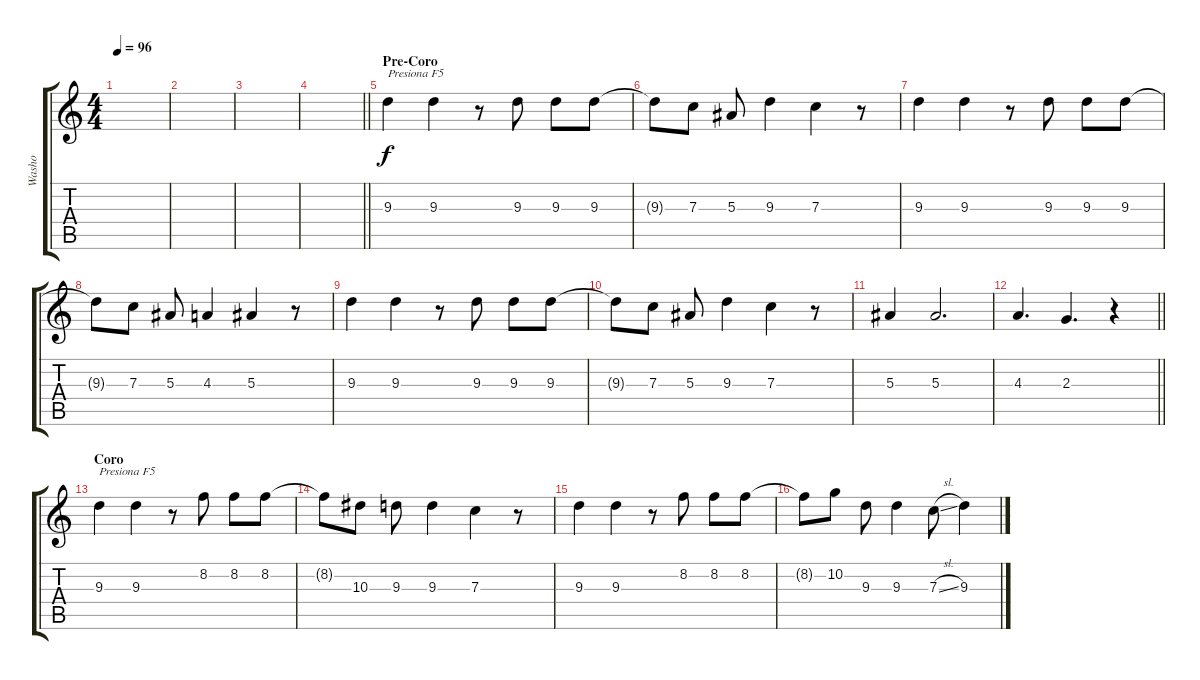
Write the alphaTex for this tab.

\track ("Washo" "Washo") {instrument distortionguitar}
\staff {score tabs}
\tuning (D4 A3 F3 C3 G2 D2) {hide}
\ts (4 4)
\tempo 96
\clef g2
\ks c
|
|
|
\barLineRight lightlight
|
\section ("" "Pre-Coro ")
9.3.4{txt "Presiona F5"} 9.3.4 r.8 9.3.8 9.3.8 9.3.8 |
9.3{t}.8 7.3.8 5.3.8 9.3.4 7.3.4 r.8 |
9.3.4 9.3.4 r.8 9.3.8 9.3.8 9.3.8 |
9.3{t}.8 7.3.8 5.3.8 4.3.4 5.3.4 r.8 |
9.3.4 9.3.4 r.8 9.3.8 9.3.8 9.3.8 |
9.3{t}.8 7.3.8 5.3.8 9.3.4 7.3.4 r.8 |
5.3.4 5.3.2{d} |
\barLineRight lightlight
4.3.4{d} 2.3.4{d} r.4 |
\section ("" "Coro")
9.3.4{txt "Presiona F5"} 9.3.4 r.8 8.2.8 8.2.8 8.2.8 |
8.2{t}.8 10.3.8 9.3.8 9.3.4 7.3.4 r.8 |
9.3.4 9.3.4 r.8 8.2.8 8.2.8 8.2.8 |
8.2{t}.8 10.2.8 9.3.8 9.3.4 7.3{sl}.8 9.3.4
